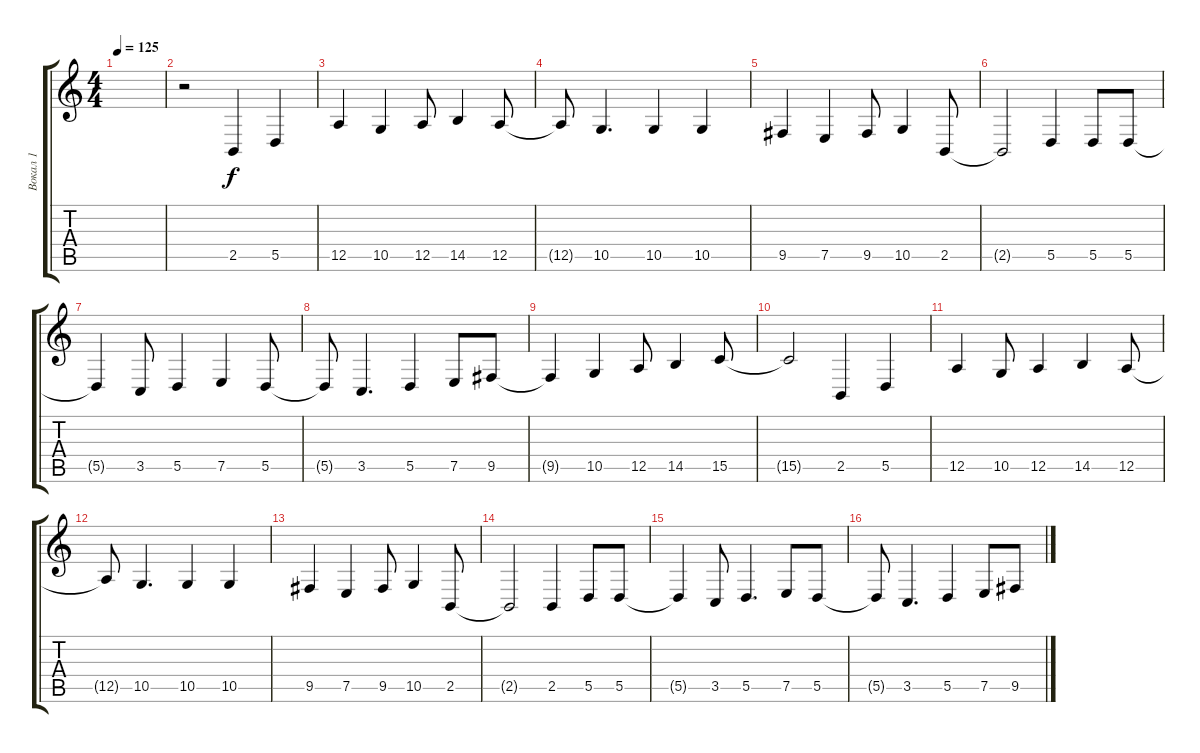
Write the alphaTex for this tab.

\track ("Вокал 1" "Вокал 1") {instrument clarinet}
\staff {score tabs}
\tuning (E4 B3 G3 D3 A2 E2) {hide}
\ts (4 4)
\tempo 125
\clef g2
\ks c
|
r.2 2.5.4 5.5.4 |
12.5.4 10.5.4 12.5.8 14.5.4 12.5.8 |
12.5{t}.8 10.5.4{d} 10.5.4 10.5.4 |
9.5.4 7.5.4 9.5.8 10.5.4 2.5.8 |
2.5{t}.2 5.5.4 5.5.8 5.5.8 |
5.5{t}.4 3.5.8 5.5.4 7.5.4 5.5.8 |
5.5{t}.8 3.5.4{d} 5.5.4 7.5.8 9.5.8 |
9.5{t}.4 10.5.4 12.5.8 14.5.4 15.5.8 |
15.5{t}.2 2.5.4 5.5.4 |
12.5.4 10.5.8 12.5.4 14.5.4 12.5.8 |
12.5{t}.8 10.5.4{d} 10.5.4 10.5.4 |
9.5.4 7.5.4 9.5.8 10.5.4 2.5.8 |
2.5{t}.2 2.5.4 5.5.8 5.5.8 |
5.5{t}.4 3.5.8 5.5.4{d} 7.5.8 5.5.8 |
5.5{t}.8 3.5.4{d} 5.5.4 7.5.8 9.5.8
